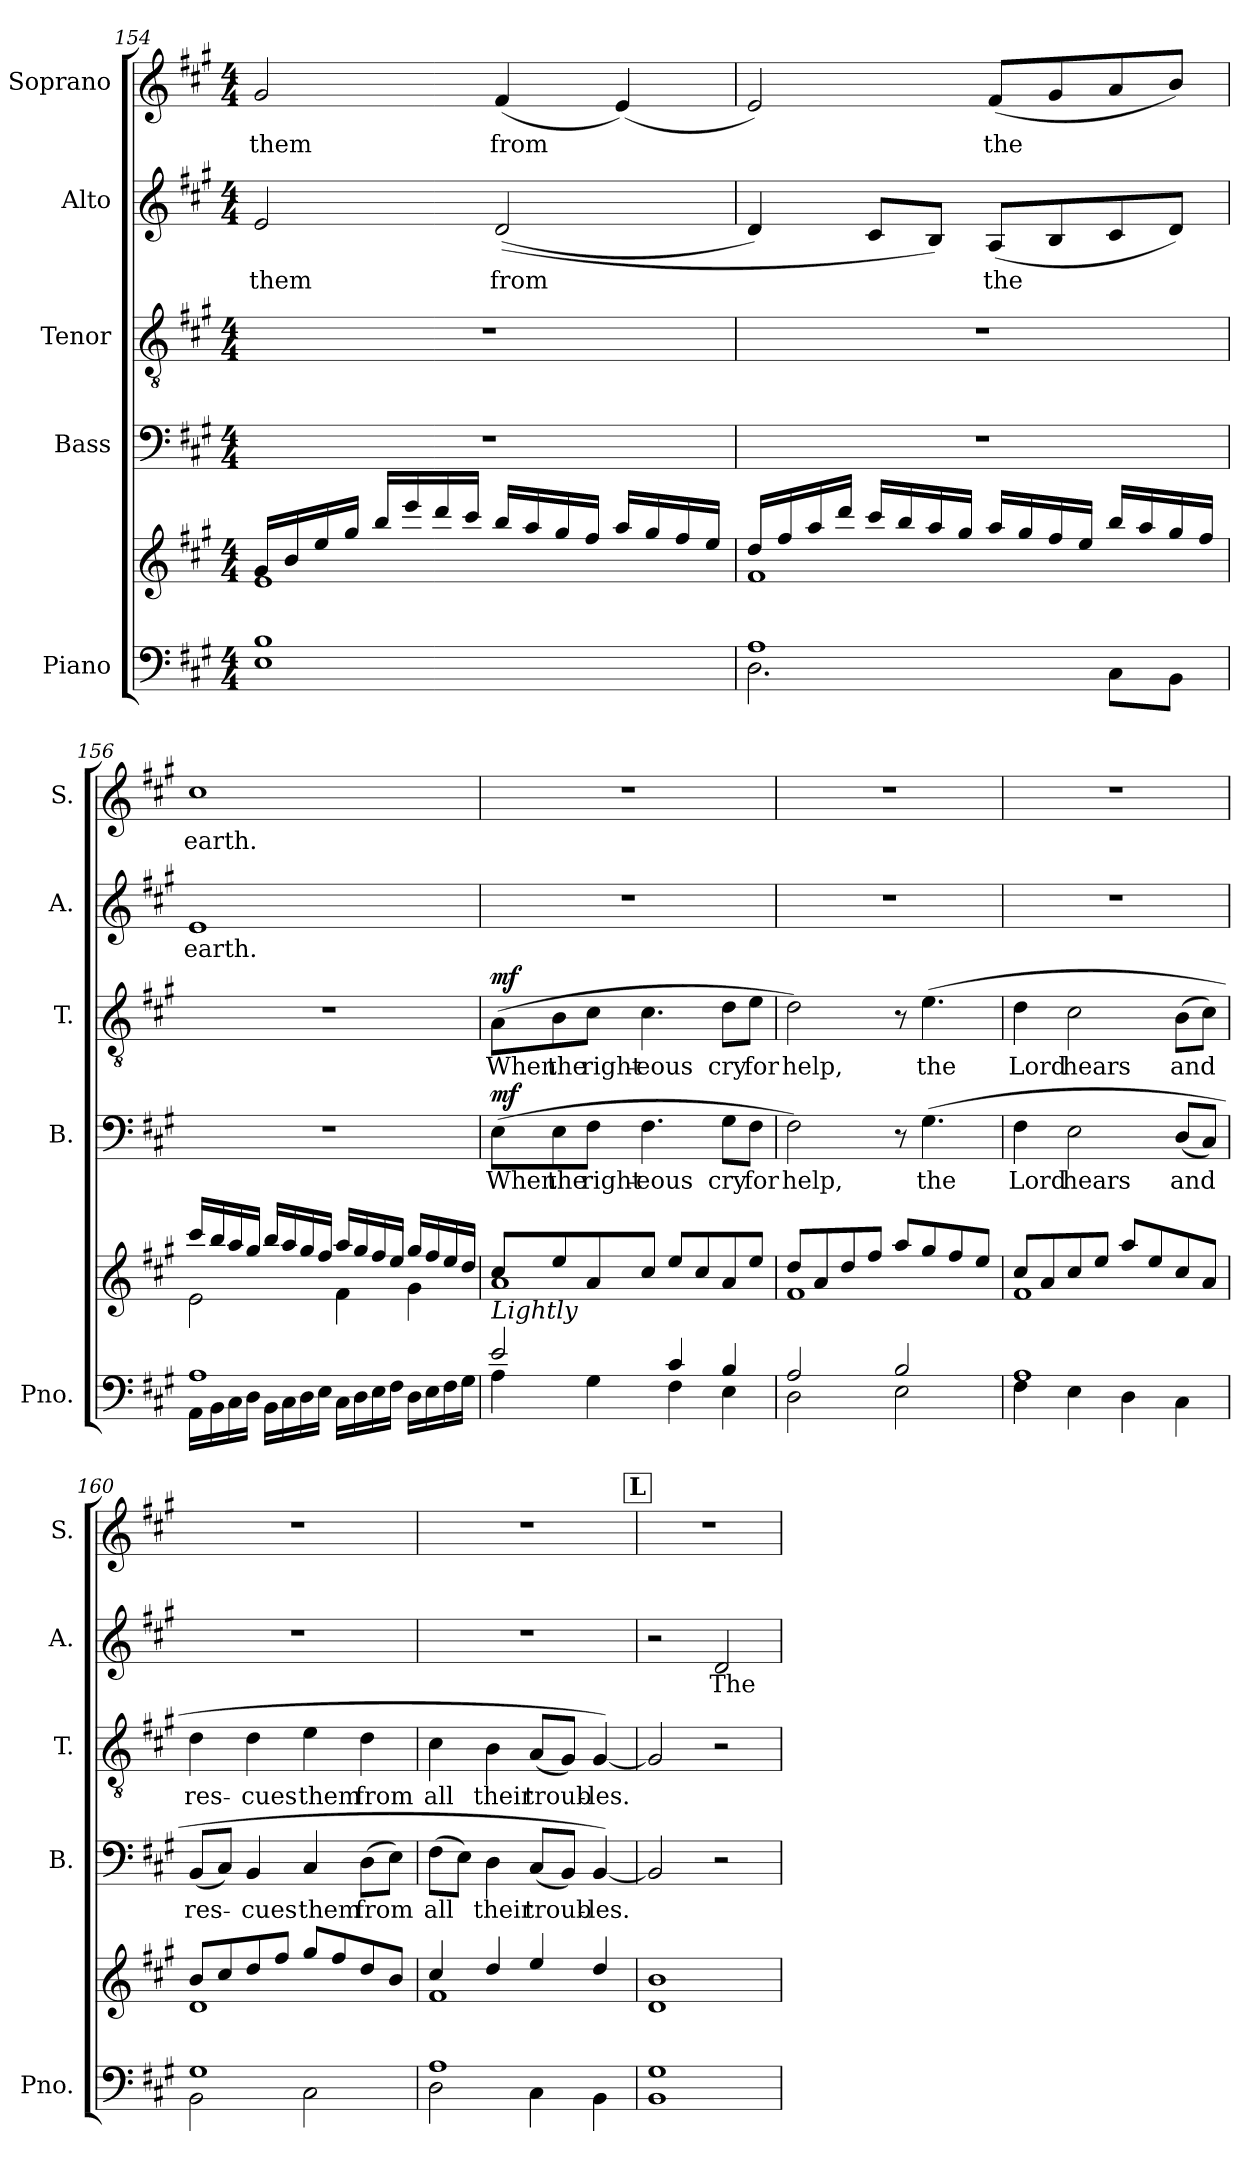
**kern	**kern	**kern	**text	**dynam	**kern	**text	**dynam	**kern	**text	**kern	**text
*part5	*part5	*part4	*part4	*part4	*part3	*part3	*part3	*part2	*part2	*part1	*part1
*staff6	*staff5	*staff4	*staff4	*staff4	*staff3	*staff3	*staff3	*staff2	*staff2	*staff1	*staff1
*I"Piano	*	*I"Bass	*	*	*I"Tenor	*	*	*I"Alto	*	*I"Soprano	*
*I'Pno.	*	*I'B.	*	*	*I'T.	*	*	*I'A.	*	*I'S.	*
!!LO:PB:g=z
*clefF4	*clefG2	*clefF4	*	*	*clefGv2	*	*	*clefG2	*	*clefG2	*
*k[f#c#g#]	*k[f#c#g#]	*k[f#c#g#]	*	*	*k[f#c#g#]	*	*	*k[f#c#g#]	*	*k[f#c#g#]	*
*M4/4	*M4/4	*M4/4	*	*	*M4/4	*	*	*M4/4	*	*M4/4	*
=154	=154	=154	=154	=154	=154	=154	=154	=154	=154	=154	=154
*^	*^	*	*	*	*	*	*	*	*	*	*
!	!	!	!	!	!	!	!	!	!	!	!LO:LY:b	!	!LO:LY:b
1B	1E	16g#/LL	1e	1r	.	.	1r	.	.	2e/	them	2g#/	them
.	.	16b/	.	.	.	.	.	.	.	.	.	.	.
.	.	16ee/	.	.	.	.	.	.	.	.	.	.	.
.	.	16gg#/JJ	.	.	.	.	.	.	.	.	.	.	.
.	.	16bb/LL	.	.	.	.	.	.	.	.	.	.	.
.	.	16eee/	.	.	.	.	.	.	.	.	.	.	.
.	.	16ddd/	.	.	.	.	.	.	.	.	.	.	.
.	.	16ccc#/JJ	.	.	.	.	.	.	.	.	.	.	.
!	!	!	!	!	!	!	!	!	!	!	!LO:LY:b	!	!LO:LY:b
.	.	16bb/LL	.	.	.	.	.	.	.	(<(<2d/	from	(<4f#/	from
.	.	16aa/	.	.	.	.	.	.	.	.	.	.	.
.	.	16gg#/	.	.	.	.	.	.	.	.	.	.	.
.	.	16ff#/JJ	.	.	.	.	.	.	.	.	.	.	.
.	.	16aa/LL	.	.	.	.	.	.	.	.	.	(<4e/)	.
.	.	16gg#/	.	.	.	.	.	.	.	.	.	.	.
.	.	16ff#/	.	.	.	.	.	.	.	.	.	.	.
.	.	16ee/JJ	.	.	.	.	.	.	.	.	.	.	.
=155	=155	=155	=155	=155	=155	=155	=155	=155	=155	=155	=155	=155	=155
1A	2.D\	16dd/LL	1f#	1r	.	.	1r	.	.	4d/)	.	2e/)	.
.	.	16ff#/	.	.	.	.	.	.	.	.	.	.	.
.	.	16aa/	.	.	.	.	.	.	.	.	.	.	.
.	.	16ddd/JJ	.	.	.	.	.	.	.	.	.	.	.
.	.	16ccc#/LL	.	.	.	.	.	.	.	8c#/L	.	.	.
.	.	16bb/	.	.	.	.	.	.	.	.	.	.	.
.	.	16aa/	.	.	.	.	.	.	.	8B/J)	.	.	.
.	.	16gg#/JJ	.	.	.	.	.	.	.	.	.	.	.
!	!	!	!	!	!	!	!	!	!	!	!LO:LY:b	!	!LO:LY:b
.	.	16aa/LL	.	.	.	.	.	.	.	(<8A/L	the	(<8f#/L	the
.	.	16gg#/	.	.	.	.	.	.	.	.	.	.	.
.	.	16ff#/	.	.	.	.	.	.	.	8B/	.	8g#/	.
.	.	16ee/JJ	.	.	.	.	.	.	.	.	.	.	.
.	8C#\L	16bb/LL	.	.	.	.	.	.	.	8c#/	.	8a/	.
.	.	16aa/	.	.	.	.	.	.	.	.	.	.	.
.	8BB\J	16gg#/	.	.	.	.	.	.	.	8d/J)	.	8b/J)	.
.	.	16ff#/JJ	.	.	.	.	.	.	.	.	.	.	.
!!LO:LB:g=z
=156	=156	=156	=156	=156	=156	=156	=156	=156	=156	=156	=156	=156	=156
!	!	!	!	!	!	!	!	!	!	!	!LO:LY:b	!	!LO:LY:b
1A	16AA\LL	16ccc#/LL	2e\	1r	.	.	1r	.	.	1e	earth.	1cc#	earth.
.	16BB\	16bb/	.	.	.	.	.	.	.	.	.	.	.
.	16C#\	16aa/	.	.	.	.	.	.	.	.	.	.	.
.	16D\JJ	16gg#/JJ	.	.	.	.	.	.	.	.	.	.	.
.	16BB\LL	16bb/LL	.	.	.	.	.	.	.	.	.	.	.
.	16C#\	16aa/	.	.	.	.	.	.	.	.	.	.	.
.	16D\	16gg#/	.	.	.	.	.	.	.	.	.	.	.
.	16E\JJ	16ff#/JJ	.	.	.	.	.	.	.	.	.	.	.
.	16C#\LL	16aa/LL	4f#\	.	.	.	.	.	.	.	.	.	.
.	16D\	16gg#/	.	.	.	.	.	.	.	.	.	.	.
.	16E\	16ff#/	.	.	.	.	.	.	.	.	.	.	.
.	16F#\JJ	16ee/JJ	.	.	.	.	.	.	.	.	.	.	.
.	16D\LL	16gg#/LL	4g#\	.	.	.	.	.	.	.	.	.	.
.	16E\	16ff#/	.	.	.	.	.	.	.	.	.	.	.
.	16F#\	16ee/	.	.	.	.	.	.	.	.	.	.	.
.	16G#\JJ	16dd/JJ	.	.	.	.	.	.	.	.	.	.	.
=157	=157	=157	=157	=157	=157	=157	=157	=157	=157	=157	=157	=157	=157
!	!	!LO:TX:b:i:t=Lightly	!	!	!	!	!	!	!	!	!	!	!
!	!	!	!	!	!LO:LY:b	!LO:DY:b	!	!LO:LY:b	!LO:DY:b	!	!	!	!
2e/	4A\	8cc#/L	1a	(>8E\L	When	mf	(>8A\L	When	mf	1r	.	1r	.
!	!	!	!	!	!LO:LY:b	!	!	!LO:LY:b	!	!	!	!	!
.	.	8ee/	.	8E\	the	.	8B\	the	.	.	.	.	.
!	!	!	!	!	!LO:LY:b	!	!	!LO:LY:b	!	!	!	!	!
.	4G#\	8a/	.	8F#\J	right-	.	8c#\J	right-	.	.	.	.	.
!	!	!	!	!	!LO:LY:b	!	!	!LO:LY:b	!	!	!	!	!
.	.	8cc#/J	.	4.F#\	-eous	.	4.c#\	-eous	.	.	.	.	.
4c#/	4F#\	8ee/L	.	.	.	.	.	.	.	.	.	.	.
.	.	8cc#/	.	.	.	.	.	.	.	.	.	.	.
!	!	!	!	!	!LO:LY:b	!	!	!LO:LY:b	!	!	!	!	!
4B/	4E\	8a/	.	8G#\L	cry	.	8d\L	cry	.	.	.	.	.
!	!	!	!	!	!LO:LY:b	!	!	!LO:LY:b	!	!	!	!	!
.	.	8ee/J	.	8F#\J	for	.	8e\J	for	.	.	.	.	.
=158	=158	=158	=158	=158	=158	=158	=158	=158	=158	=158	=158	=158	=158
!	!	!	!	!	!LO:LY:b	!	!	!LO:LY:b	!	!	!	!	!
2A/	2D\	8dd/L	1f#	2F#\)	help,	.	2d\)	help,	.	1r	.	1r	.
.	.	8a/	.	.	.	.	.	.	.	.	.	.	.
.	.	8dd/	.	.	.	.	.	.	.	.	.	.	.
.	.	8ff#/J	.	.	.	.	.	.	.	.	.	.	.
2B/	2E\	8aa/L	.	8r	.	.	8r	.	.	.	.	.	.
!	!	!	!	!	!LO:LY:b	!	!	!LO:LY:b	!	!	!	!	!
.	.	8gg#/	.	(>4.G#\	the	.	(>4.e\	the	.	.	.	.	.
.	.	8ff#/	.	.	.	.	.	.	.	.	.	.	.
.	.	8ee/J	.	.	.	.	.	.	.	.	.	.	.
!!LO:PB:g=z
=159	=159	=159	=159	=159	=159	=159	=159	=159	=159	=159	=159	=159	=159
!	!	!	!	!	!LO:LY:b	!	!	!LO:LY:b	!	!	!	!	!
1A	4F#\	8cc#/L	1f#	4F#\	Lord	.	4d\	Lord	.	1r	.	1r	.
.	.	8a/	.	.	.	.	.	.	.	.	.	.	.
!	!	!	!	!	!LO:LY:b	!	!	!LO:LY:b	!	!	!	!	!
.	4E\	8cc#/	.	2E\	hears	.	2c#\	hears	.	.	.	.	.
.	.	8ee/J	.	.	.	.	.	.	.	.	.	.	.
.	4D\	8aa/L	.	.	.	.	.	.	.	.	.	.	.
.	.	8ee/	.	.	.	.	.	.	.	.	.	.	.
!	!	!	!	!	!LO:LY:b	!	!	!LO:LY:b	!	!	!	!	!
.	4C#\	8cc#/	.	(<8D/L	and	.	(>8B\L	and	.	.	.	.	.
.	.	8a/J	.	8C#/J)	.	.	8c#\J)	.	.	.	.	.	.
=160	=160	=160	=160	=160	=160	=160	=160	=160	=160	=160	=160	=160	=160
!	!	!	!	!	!LO:LY:b	!	!	!LO:LY:b	!	!	!	!	!
1G#	2BB\	8b/L	1d	(<8BB/L	-res-	.	4d\	res-	.	1r	.	1r	.
.	.	8cc#/	.	8C#/J)	.	.	.	.	.	.	.	.	.
!	!	!	!	!	!LO:LY:b	!	!	!LO:LY:b	!	!	!	!	!
.	.	8dd/	.	4BB/	-cues	.	4d\	-cues	.	.	.	.	.
.	.	8ff#/J	.	.	.	.	.	.	.	.	.	.	.
!	!	!	!	!	!LO:LY:b	!	!	!LO:LY:b	!	!	!	!	!
.	2C#\	8gg#/L	.	4C#/	them	.	4e\	them	.	.	.	.	.
.	.	8ff#/	.	.	.	.	.	.	.	.	.	.	.
!	!	!	!	!	!LO:LY:b	!	!	!LO:LY:b	!	!	!	!	!
.	.	8dd/	.	(>8D\L	from	.	4d\	from	.	.	.	.	.
.	.	8b/J	.	8E\J)	.	.	.	.	.	.	.	.	.
=161	=161	=161	=161	=161	=161	=161	=161	=161	=161	=161	=161	=161	=161
!	!	!	!	!	!LO:LY:b	!	!	!LO:LY:b	!	!	!	!	!
1A	2D\	4cc#/	1f#	(>8F#\L	all	.	4c#\	all	.	1r	.	1r	.
.	.	.	.	8E\J)	.	.	.	.	.	.	.	.	.
!	!	!	!	!	!LO:LY:b	!	!	!LO:LY:b	!	!	!	!	!
.	.	4dd/	.	4D\	their	.	4B\	their	.	.	.	.	.
!	!	!	!	!	!LO:LY:b	!	!	!LO:LY:b	!	!	!	!	!
.	4C#\	4ee/	.	(<8C#/L	troub-	.	(<8A/L	troub-	.	.	.	.	.
.	.	.	.	8BB/J)	.	.	8G#/J)	.	.	.	.	.	.
!	!	!	!	!	!LO:LY:b	!	!	!LO:LY:b	!	!	!	!	!
.	4BB\	4dd/	.	[4BB/)	-les.	.	[4G#/)	-les.	.	.	.	.	.
!!LO:REH:place=s1:a:B:fs=14:t=L
=162	=162	=162	=162	=162	=162	=162	=162	=162	=162	=162	=162	=162	=162
1G#	1BB	1b	1d	2BB/]	.	.	2G#/]	.	.	2r	.	1r	.
!	!	!	!	!	!	!	!	!	!	!	!LO:LY:b	!	!
.	.	.	.	2r	.	.	2r	.	.	2d/	The	.	.
*v	*v	*	*	*	*	*	*	*	*	*	*	*	*
*	*v	*v	*	*	*	*	*	*	*	*	*	*
=	=	=	=	=	=	=	=	=	=	=	=
*-	*-	*-	*-	*-	*-	*-	*-	*-	*-	*-	*-
